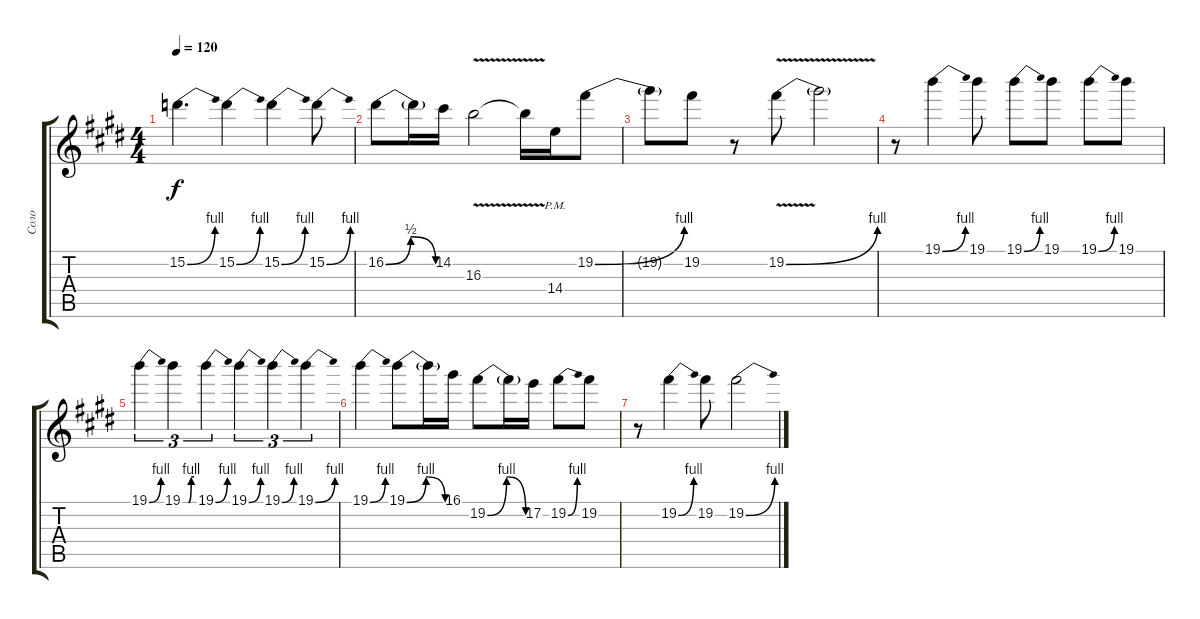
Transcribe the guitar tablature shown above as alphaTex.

\track ("Соло" "Соло") {instrument distortionguitar}
\staff {score tabs}
\tuning (E4 B3 G3 D3 A2 E2) {hide}
\ts (4 4)
\tempo 120
\clef g2
\ks e
15.2{be (bend 0 0 60 4)}.4{d dy f} 15.2{be (bend 0 0 60 4)}.4 15.2{be (bend 0 0 60 4)}.4 15.2{be (bend 0 0 60 4)}.8 |
16.2{be (bendrelease 0 0 10 2 30 2 60 0)}.8 16.2{t}.16 14.2.16 16.3{v}.2 16.3{t}.16 14.4{pm}.16 19.2{be (bend 0 0 60 4)}.8 |
19.2{t}.8 19.2.8 r.8 19.2{be (bend 0 0 60 4) v}.8 19.2{t}.2 |
r.8{volume 0} 19.1{be (bend 0 0 60 4)}.4 19.1.8 19.1{be (bend 0 0 60 4)}.8 19.1.8 19.1{be (bend 0 0 60 4)}.8 19.1.8 |
19.1{be (bend 0 0 60 4)}.4{tu (3 2)} 19.1{be (custom 0 0 15 0 30 0 45 4 60 4)}.4{tu (3 2)} 19.1{be (bend 0 0 60 4)}.4{tu (3 2)} 19.1{be (bend 0 0 60 4)}.4{tu (3 2)} 19.1{be (bend 0 0 60 4)}.4{tu (3 2)} 19.1{be (bend 0 0 60 4)}.4{tu (3 2)} |
19.1{be (bend 0 0 60 4)}.4 19.1{be (bendrelease 0 0 10 4 45 4 60 0)}.8 19.1{t}.16 16.1.16 19.2{be (bendrelease 0 0 10 4 45 4 60 0)}.8 19.2{t}.16 17.2.16 19.2{be (bend 0 0 60 4)}.8 19.2.8 |
r.8 19.2{be (bend 0 0 60 4)}.4 19.2.8 19.2{be (bend 0 0 60 4)}.2
